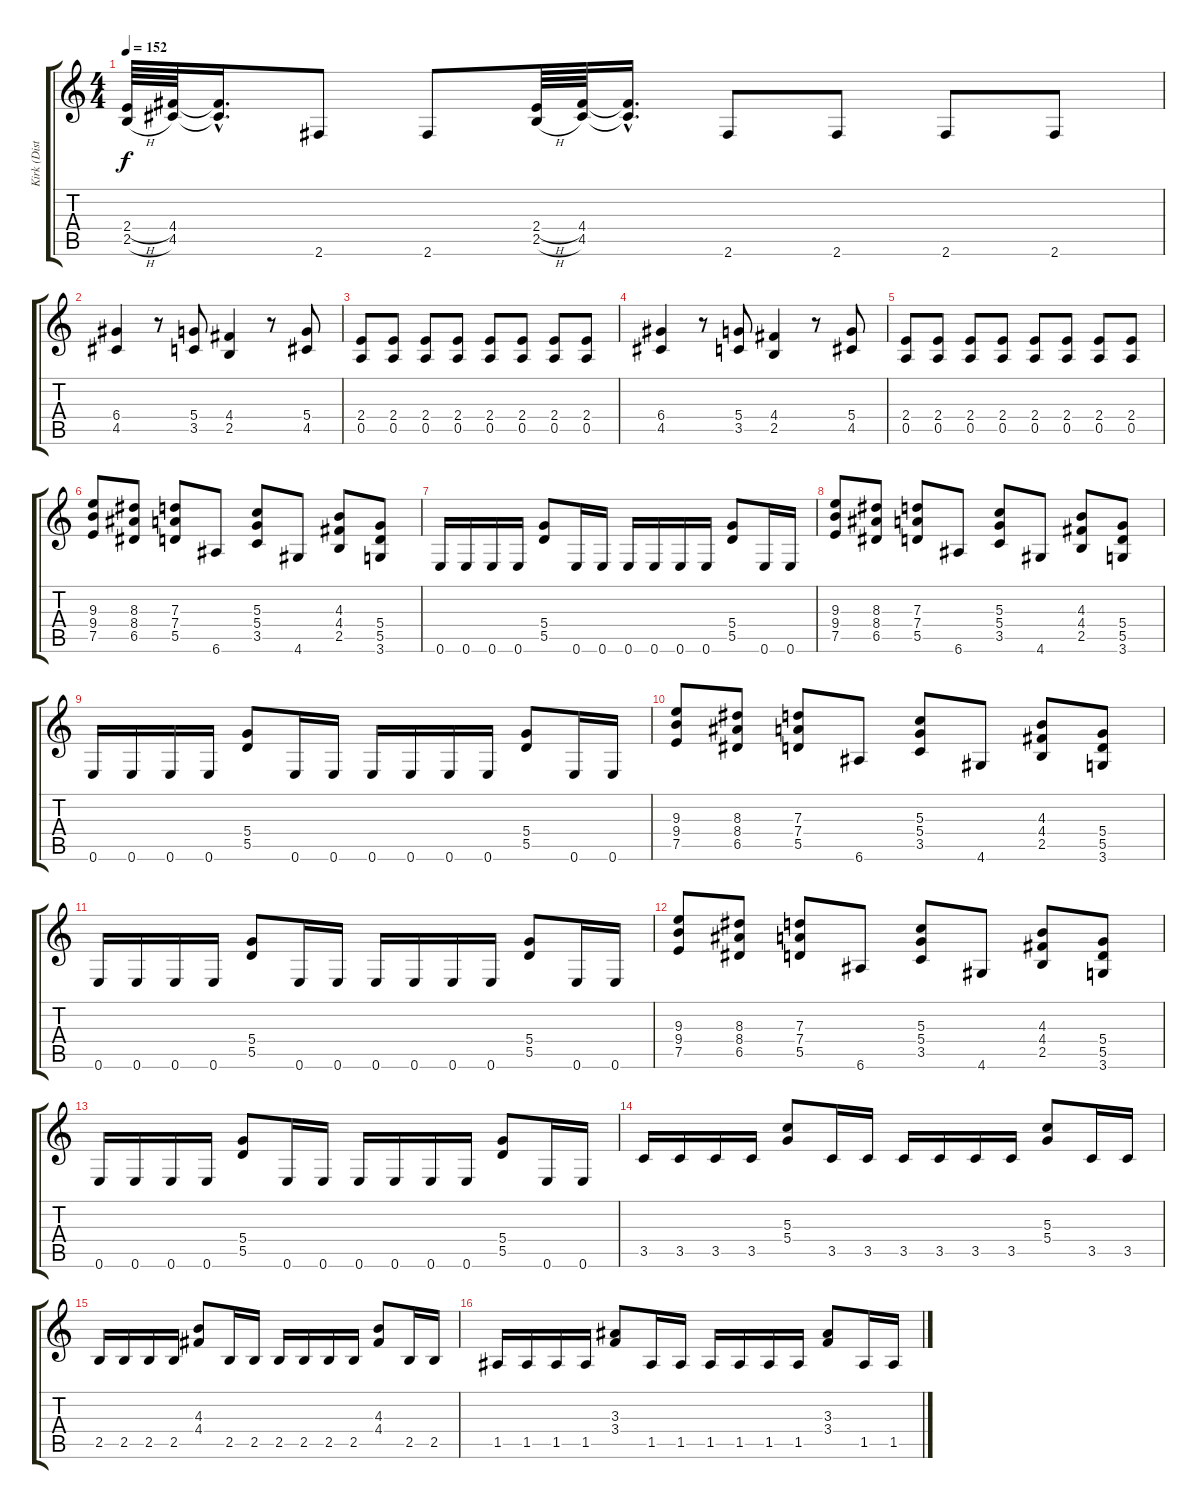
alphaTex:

\track ("Kirk (Disto Gtr)" "Kirk (Dist") {instrument distortionguitar}
\staff {score tabs}
\tuning (E4 B3 G3 D3 A2 E2) {hide}
\ts (4 4)
\tempo 152
\clef g2
\ks c
(2.4{h} 2.5{h}).64{dy f} (4.4 4.5).64 (4.4{hac t} 4.5{hac t}).16{d} 2.6.8 2.6.8 (2.4{h} 2.5{h}).64 (4.4 4.5).64 (4.4{hac t} 4.5{hac t}).16{d} 2.6.8 2.6.8 2.6.8 2.6.8 |
(6.4 4.5).4 r.8 (5.4 3.5).8 (4.4 2.5).4 r.8 (5.4 4.5).8 |
(2.4 0.5).8 (2.4 0.5).8 (2.4 0.5).8 (2.4 0.5).8 (2.4 0.5).8 (2.4 0.5).8 (2.4 0.5).8 (2.4 0.5).8 |
(6.4 4.5).4 r.8 (5.4 3.5).8 (4.4 2.5).4 r.8 (5.4 4.5).8 |
(2.4 0.5).8 (2.4 0.5).8 (2.4 0.5).8 (2.4 0.5).8 (2.4 0.5).8 (2.4 0.5).8 (2.4 0.5).8 (2.4 0.5).8 |
(9.3 9.4 7.5).8 (8.3 8.4 6.5).8 (7.3 7.4 5.5).8 6.6.8 (5.3 5.4 3.5).8 4.6.8 (4.3 4.4 2.5).8 (5.4 5.5 3.6).8 |
0.6.16 0.6.16 0.6.16 0.6.16 (5.4 5.5).8 0.6.16 0.6.16 0.6.16 0.6.16 0.6.16 0.6.16 (5.4 5.5).8 0.6.16 0.6.16 |
(9.3 9.4 7.5).8 (8.3 8.4 6.5).8 (7.3 7.4 5.5).8 6.6.8 (5.3 5.4 3.5).8 4.6.8 (4.3 4.4 2.5).8 (5.4 5.5 3.6).8 |
0.6.16 0.6.16 0.6.16 0.6.16 (5.4 5.5).8 0.6.16 0.6.16 0.6.16 0.6.16 0.6.16 0.6.16 (5.4 5.5).8 0.6.16 0.6.16 |
(9.3 9.4 7.5).8 (8.3 8.4 6.5).8 (7.3 7.4 5.5).8 6.6.8 (5.3 5.4 3.5).8 4.6.8 (4.3 4.4 2.5).8 (5.4 5.5 3.6).8 |
0.6.16 0.6.16 0.6.16 0.6.16 (5.4 5.5).8 0.6.16 0.6.16 0.6.16 0.6.16 0.6.16 0.6.16 (5.4 5.5).8 0.6.16 0.6.16 |
(9.3 9.4 7.5).8 (8.3 8.4 6.5).8 (7.3 7.4 5.5).8 6.6.8 (5.3 5.4 3.5).8 4.6.8 (4.3 4.4 2.5).8 (5.4 5.5 3.6).8 |
0.6.16 0.6.16 0.6.16 0.6.16 (5.4 5.5).8 0.6.16 0.6.16 0.6.16 0.6.16 0.6.16 0.6.16 (5.4 5.5).8 0.6.16 0.6.16 |
3.5.16 3.5.16 3.5.16 3.5.16 (5.3 5.4).8 3.5.16 3.5.16 3.5.16 3.5.16 3.5.16 3.5.16 (5.3 5.4).8 3.5.16 3.5.16 |
2.5.16 2.5.16 2.5.16 2.5.16 (4.3 4.4).8 2.5.16 2.5.16 2.5.16 2.5.16 2.5.16 2.5.16 (4.3 4.4).8 2.5.16 2.5.16 |
1.5.16 1.5.16 1.5.16 1.5.16 (3.3 3.4).8 1.5.16 1.5.16 1.5.16 1.5.16 1.5.16 1.5.16 (3.3 3.4).8 1.5.16 1.5.16
